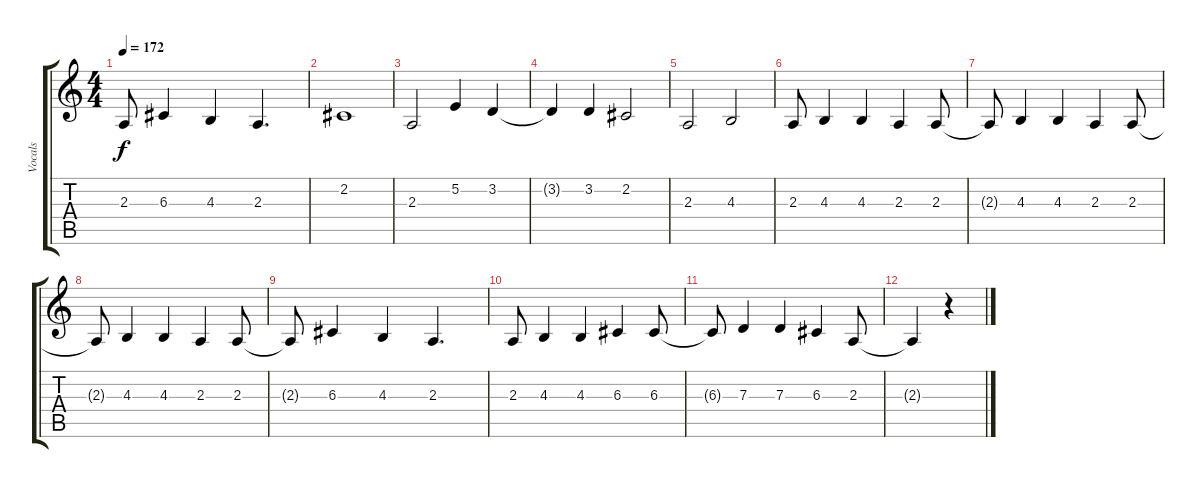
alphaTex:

\track ("Vocals" "Vocals") {instrument clarinet}
\staff {score tabs}
\tuning (E4 B3 G3 D3 A2 D2) {hide}
\ts (4 4)
\tempo 172
\clef g2
\ks c
2.3{t}.8{dy f} 6.3.4 4.3.4 2.3.4{d} |
2.2.1 |
2.3.2 5.2.4 3.2.4 |
3.2{t}.4 3.2.4 2.2.2 |
2.3.2 4.3.2 |
2.3.8 4.3.4 4.3.4 2.3.4 2.3.8 |
2.3{t}.8 4.3.4 4.3.4 2.3.4 2.3.8 |
2.3{t}.8 4.3.4 4.3.4 2.3.4 2.3.8 |
2.3{t}.8 6.3.4 4.3.4 2.3.4{d} |
2.3.8 4.3.4 4.3.4 6.3.4 6.3.8 |
6.3{t}.8 7.3.4 7.3.4 6.3.4 2.3.8 |
2.3{t}.4 r.4
